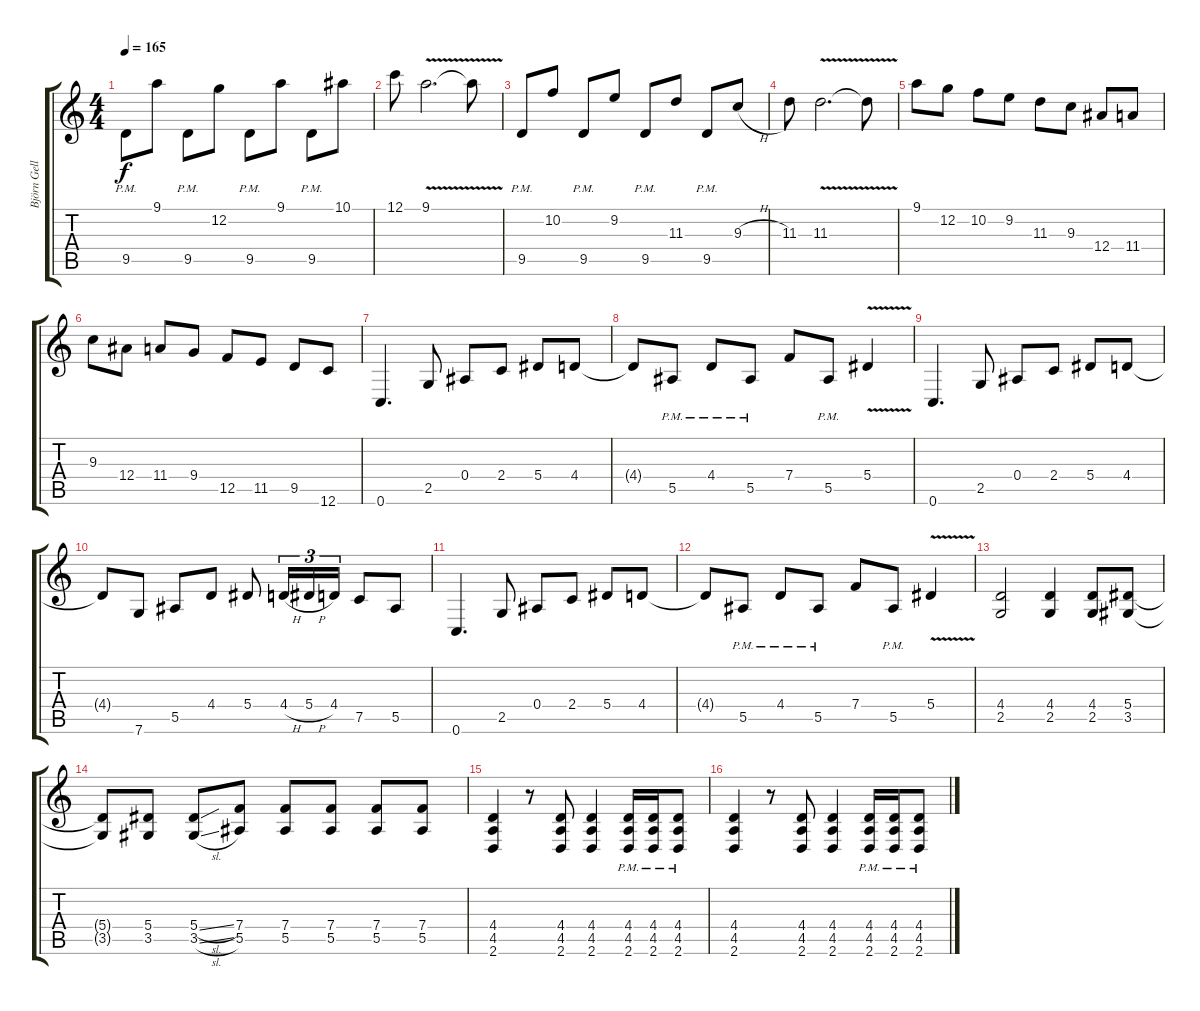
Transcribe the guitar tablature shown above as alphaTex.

\track ("Björn Gellotte" "Björn Gell") {instrument distortionguitar}
\staff {score tabs}
\tuning (C4 G3 Eb3 Bb2 F2 C2) {hide}
\ts (4 4)
\tempo 165
\clef g2
\ks c
9.5{pm}.8{dy f} 9.1.8 9.5{pm}.8 12.2.8 9.5{pm}.8 9.1.8 9.5{pm}.8 10.1.8 |
12.1.8 9.1{v}.2{d} 9.1{t}.8 |
9.5{pm}.8 10.2.8 9.5{pm}.8 9.2.8 9.5{pm}.8 11.3.8 9.5{pm}.8 9.3{h}.8 |
11.3.8 11.3{v}.2{d} 11.3{t}.8 |
9.1.8 12.2.8 10.2.8 9.2.8 11.3.8 9.3.8 12.4.8 11.4.8 |
9.3.8 12.4.8 11.4.8 9.4.8 12.5.8 11.5.8 9.5.8 12.6.8 |
0.6.4{d} 2.5.8 0.4.8 2.4.8 5.4.8 4.4.8 |
4.4{t}.8 5.5{pm}.8 4.4{pm}.8 5.5{pm}.8 7.4.8 5.5{pm}.8 5.4{v}.4 |
0.6.4{d} 2.5.8 0.4.8 2.4.8 5.4.8 4.4.8 |
4.4{t}.8 7.6.8 5.5.8 4.4.8 5.4.8 4.4{h}.16{tu (3 2)} 5.4{h}.16{tu (3 2)} 4.4.16{tu (3 2)} 7.5.8 5.5.8 |
0.6.4{d} 2.5.8 0.4.8 2.4.8 5.4.8 4.4.8 |
4.4{t}.8 5.5{pm}.8 4.4{pm}.8 5.5{pm}.8 7.4.8 5.5{pm}.8 5.4{v}.4 |
(4.4 2.5).2 (4.4 2.5).4 (4.4 2.5).8 (5.4 3.5).8 |
(5.4{t} 3.5{t}).8 (5.4 3.5).8 (5.4{sl} 3.5{sl}).8 (7.4 5.5).8 (7.4 5.5).8 (7.4 5.5).8 (7.4 5.5).8 (7.4 5.5).8 |
(4.4 4.5 2.6).4 r.8 (4.4 4.5 2.6).8 (4.4 4.5 2.6).4 (4.4{pm} 4.5{pm} 2.6{pm}).16 (4.4{pm} 4.5{pm} 2.6{pm}).16 (4.4{pm} 4.5{pm} 2.6{pm}).8 |
(4.4 4.5 2.6).4 r.8 (4.4 4.5 2.6).8 (4.4 4.5 2.6).4 (4.4{pm} 4.5{pm} 2.6{pm}).16 (4.4{pm} 4.5{pm} 2.6{pm}).16 (4.4{pm} 4.5{pm} 2.6{pm}).8
